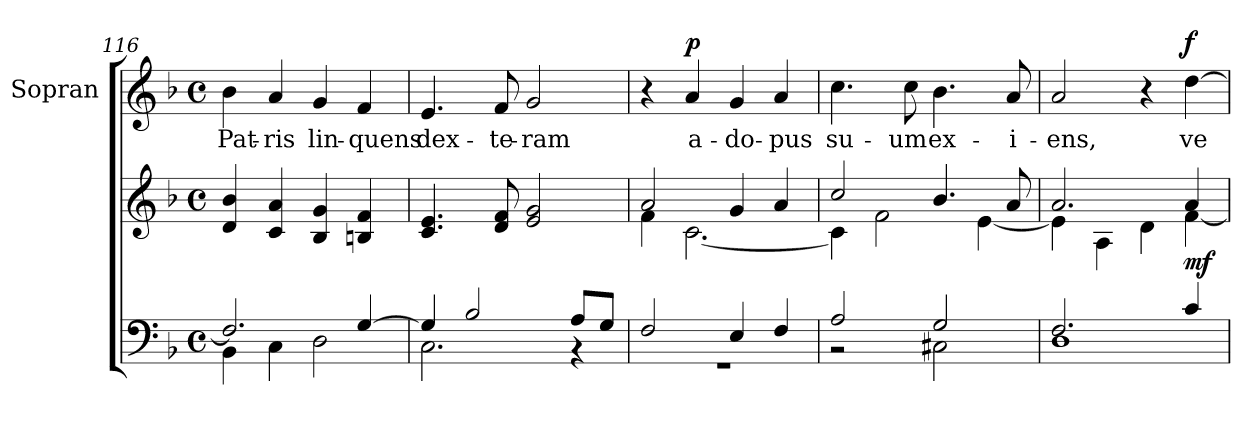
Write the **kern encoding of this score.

**kern	**kern	**dynam	**kern	**text	**dynam
*part2	*part2	*part2	*part1	*part1	*part1
*staff3	*staff2	*staff2/3	*staff1	*staff1	*staff1
*	*	*	*I"Sopran	*	*
*	*	*	*I'S.	*	*
*clefF4	*clefG2	*	*clefG2	*	*
*k[b-]	*k[b-]	*	*k[b-]	*	*
*F:	*F:	*	*F:	*	*
*M4/4	*M4/4	*	*M4/4	*	*
*met(c)	*met(c)	*	*met(c)	*	*
=116	=116	=116	=116	=116	=116
*^	*	*	*	*	*
!	!	!	!	!	!LO:LY:b	!
2.F/]	4BB-\	4d/ 4b-/	.	4b-\	Pat-	.
!	!	!	!	!	!LO:LY:b	!
.	4C\	4c/ 4a/	.	4a/	-ris	.
!	!	!	!	!	!LO:LY:b	!
.	2D\	4B-/ 4g/	.	4g/	lin-	.
!	!	!	!	!	!LO:LY:b	!
[>4G/	.	4Bn/ 4f/	.	4f/	-quens	.
=117	=117	=117	=117	=117	=117	=117
!	!	!	!	!	!LO:LY:b	!
4G/]	2.C\	4.c/ 4.e/	.	4.e/	dex-	.
2B-/	.	.	.	.	.	.
!	!	!	!	!	!LO:LY:b	!
.	.	8d/ 8f/	.	8f/	-te-	.
!	!	!	!	!	!LO:LY:b	!
.	.	2e/ 2g/	.	2g/	-ram	.
8A/L	4rBB	.	.	.	.	.
8G/J	.	.	.	.	.	.
!!LO:PB:g=z
=118	=118	=118	=118	=118	=118	=118
*	*	*^	*	*	*	*
2F/	1rGG	2a/	4f\	.	4r	.	.
!	!	!	!	!	!	!LO:LY:b	!LO:DY:a
.	.	.	[<2.c\	.	4a/	a-	p
!	!	!	!	!	!	!LO:LY:b	!
4E/	.	4g/	.	.	4g/	-do-	.
!	!	!	!	!	!	!LO:LY:b	!
4F/	.	4a/	.	.	4a/	-pus	.
=119	=119	=119	=119	=119	=119	=119	=119
!	!	!	!	!	!	!LO:LY:b	!
2A/	2r	2cc/	4c\]	.	4.cc\	su-	.
.	.	.	2f\	.	.	.	.
!	!	!	!	!	!	!LO:LY:b	!
.	.	.	.	.	8cc\	-um	.
!	!	!	!	!	!	!LO:LY:b	!
2G/	2C#X\	4.b-/	.	.	4.b-\	ex-	.
.	.	.	[<4e\	.	.	.	.
!	!	!	!	!	!	!LO:LY:b	!
.	.	8a/	.	.	8a/	-i-	.
=120	=120	=120	=120	=120	=120	=120	=120
!	!	!	!	!	!	!LO:LY:b	!
2.F/	1D	2.a/	4e\]	.	2a/	-ens,	.
.	.	.	4A\	.	.	.	.
.	.	.	4d\	.	4r	.	.
!	!	!	!	!LO:DY:b	!	!LO:LY:b	!LO:DY:a
4c/	.	4a/	[<4f\	mf	[4dd\	ve-	f
*v	*v	*	*	*	*	*	*
*	*v	*v	*	*	*	*
=	=	=	=	=	=
*-	*-	*-	*-	*-	*-
